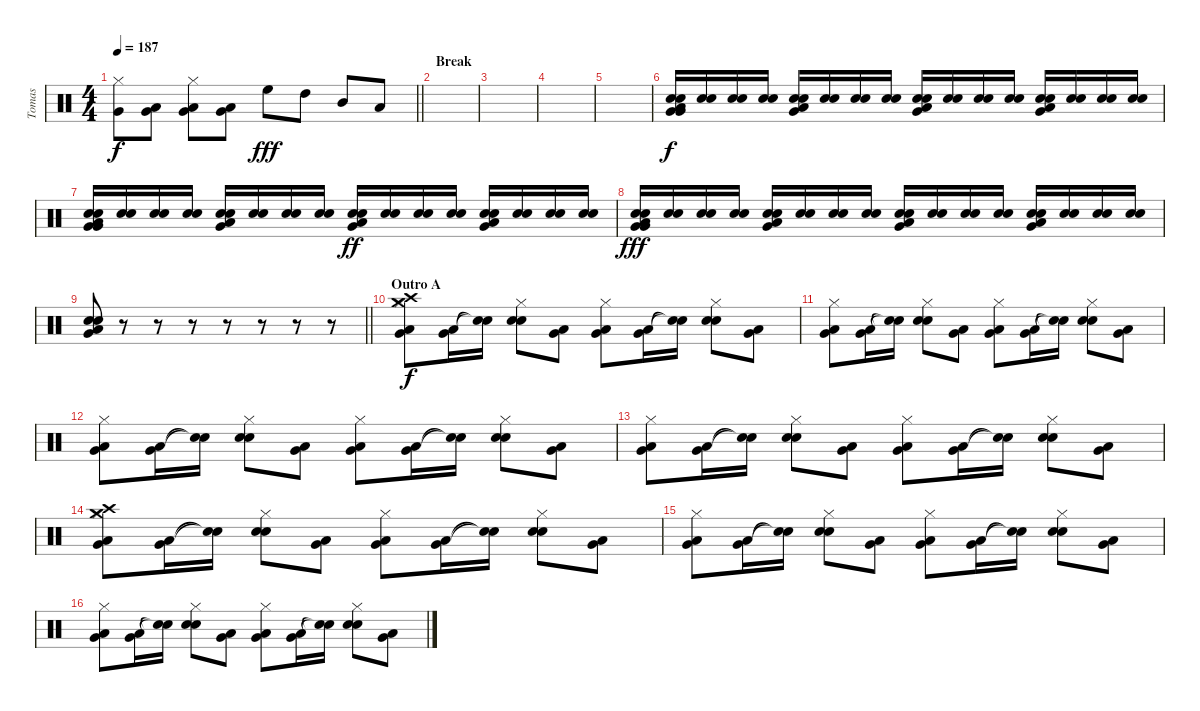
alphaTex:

\track ("Tomas" "Tomas") {instrument percussion}
\staff {score}
\articulation defaults
\ts (4 4)
\tempo 187
\clef neutral
\barLineRight lightlight
\ks c
("Hi-Hat (closed)" "Very Low Tom (hit)"{t}).8{dy f} ("Very Low Tom (hit)" "Low Floor Tom (hit)").8 ("Hi-Hat (closed)" "Very Low Tom (hit)" "Low Floor Tom (hit)").8 ("Very Low Tom (hit)" "Low Floor Tom (hit)").8 "High Floor Tom (hit)".8{dy fff} "High Tom (hit)".8 "Mid Tom (hit)".8 "Low Tom (hit)".8 |
\section ("" "Break")
|
|
|
|
("Very Low Tom (hit)" "Low Floor Tom (hit)" "Snare (hit) 2" "Electric Snare (hit)" "Very Low Tom (hit)").16{dy f} ("Snare (hit) 2" "Electric Snare (hit)").16 ("Snare (hit) 2" "Electric Snare (hit)").16 ("Snare (hit) 2" "Electric Snare (hit)").16 ("Very Low Tom (hit)" "Low Floor Tom (hit)" "Snare (hit) 2" "Electric Snare (hit)").16 ("Snare (hit) 2" "Electric Snare (hit)").16 ("Snare (hit) 2" "Electric Snare (hit)").16 ("Snare (hit) 2" "Electric Snare (hit)").16 ("Very Low Tom (hit)" "Low Floor Tom (hit)" "Snare (hit) 2" "Electric Snare (hit)").16 ("Snare (hit) 2" "Electric Snare (hit)").16 ("Snare (hit) 2" "Electric Snare (hit)").16 ("Snare (hit) 2" "Electric Snare (hit)").16 ("Very Low Tom (hit)" "Low Floor Tom (hit)" "Snare (hit) 2" "Electric Snare (hit)").16 ("Snare (hit) 2" "Electric Snare (hit)").16 ("Snare (hit) 2" "Electric Snare (hit)").16 ("Snare (hit) 2" "Electric Snare (hit)").16 |
("Very Low Tom (hit)" "Low Floor Tom (hit)" "Snare (hit) 2" "Electric Snare (hit)" "Very Low Tom (hit)").16 ("Snare (hit) 2" "Electric Snare (hit)").16 ("Snare (hit) 2" "Electric Snare (hit)").16 ("Snare (hit) 2" "Electric Snare (hit)").16 ("Very Low Tom (hit)" "Low Floor Tom (hit)" "Snare (hit) 2" "Electric Snare (hit)").16 ("Snare (hit) 2" "Electric Snare (hit)").16 ("Snare (hit) 2" "Electric Snare (hit)").16 ("Snare (hit) 2" "Electric Snare (hit)").16 ("Very Low Tom (hit)" "Low Floor Tom (hit)" "Snare (hit) 2" "Electric Snare (hit)").16{dy ff} ("Snare (hit) 2" "Electric Snare (hit)").16 ("Snare (hit) 2" "Electric Snare (hit)").16 ("Snare (hit) 2" "Electric Snare (hit)").16 ("Very Low Tom (hit)" "Low Floor Tom (hit)" "Snare (hit) 2" "Electric Snare (hit)").16 ("Snare (hit) 2" "Electric Snare (hit)").16 ("Snare (hit) 2" "Electric Snare (hit)").16 ("Snare (hit) 2" "Electric Snare (hit)").16 |
("Very Low Tom (hit)" "Low Floor Tom (hit)" "Snare (hit) 2" "Electric Snare (hit)" "Very Low Tom (hit)").16{dy fff} ("Snare (hit) 2" "Electric Snare (hit)").16 ("Snare (hit) 2" "Electric Snare (hit)").16 ("Snare (hit) 2" "Electric Snare (hit)").16 ("Very Low Tom (hit)" "Low Floor Tom (hit)" "Snare (hit) 2" "Electric Snare (hit)").16 ("Snare (hit) 2" "Electric Snare (hit)").16 ("Snare (hit) 2" "Electric Snare (hit)").16 ("Snare (hit) 2" "Electric Snare (hit)").16 ("Very Low Tom (hit)" "Low Floor Tom (hit)" "Snare (hit) 2" "Electric Snare (hit)").16 ("Snare (hit) 2" "Electric Snare (hit)").16 ("Snare (hit) 2" "Electric Snare (hit)").16 ("Snare (hit) 2" "Electric Snare (hit)").16 ("Very Low Tom (hit)" "Low Floor Tom (hit)" "Snare (hit) 2" "Electric Snare (hit)").16 ("Snare (hit) 2" "Electric Snare (hit)").16 ("Snare (hit) 2" "Electric Snare (hit)").16 ("Snare (hit) 2" "Electric Snare (hit)").16 |
\barLineRight lightlight
("Electric Snare (hit)" "Snare (hit) 2" "Very Low Tom (hit)" "Low Floor Tom (hit)").8 r.8 r.8 r.8 r.8 r.8 r.8 r.8 |
\section ("" "Outro A")
("Hi-Hat (closed)" "Crash high (hit)" "Crash medium (hit)" "Very Low Tom (hit)" "Low Floor Tom (hit)").8{dy f} ("Very Low Tom (hit)" "Low Floor Tom (hit)").16 ("Electric Snare (hit)"{t} "Snare (hit) 2"{t}).16 ("Hi-Hat (closed)" "Snare (hit) 2" "Electric Snare (hit)").8 ("Very Low Tom (hit)" "Low Floor Tom (hit)").8 ("Hi-Hat (closed)" "Very Low Tom (hit)" "Low Floor Tom (hit)").8 ("Very Low Tom (hit)" "Low Floor Tom (hit)").16 ("Electric Snare (hit)"{t} "Snare (hit) 2"{t}).16 ("Hi-Hat (closed)" "Snare (hit) 2" "Electric Snare (hit)").8 ("Very Low Tom (hit)" "Low Floor Tom (hit)").8 |
("Hi-Hat (closed)" "Very Low Tom (hit)" "Low Floor Tom (hit)").8 ("Very Low Tom (hit)" "Low Floor Tom (hit)").16 ("Electric Snare (hit)"{t} "Snare (hit) 2"{t}).16 ("Hi-Hat (closed)" "Snare (hit) 2" "Electric Snare (hit)").8 ("Very Low Tom (hit)" "Low Floor Tom (hit)").8 ("Hi-Hat (closed)" "Very Low Tom (hit)" "Low Floor Tom (hit)").8 ("Very Low Tom (hit)" "Low Floor Tom (hit)").16 ("Electric Snare (hit)"{t} "Snare (hit) 2"{t}).16 ("Hi-Hat (closed)" "Snare (hit) 2" "Electric Snare (hit)").8 ("Very Low Tom (hit)" "Low Floor Tom (hit)").8 |
("Hi-Hat (closed)" "Very Low Tom (hit)" "Low Floor Tom (hit)").8 ("Very Low Tom (hit)" "Low Floor Tom (hit)").16 ("Electric Snare (hit)"{t} "Snare (hit) 2"{t}).16 ("Hi-Hat (closed)" "Snare (hit) 2" "Electric Snare (hit)").8 ("Very Low Tom (hit)" "Low Floor Tom (hit)").8 ("Hi-Hat (closed)" "Very Low Tom (hit)" "Low Floor Tom (hit)").8 ("Very Low Tom (hit)" "Low Floor Tom (hit)").16 ("Electric Snare (hit)"{t} "Snare (hit) 2"{t}).16 ("Hi-Hat (closed)" "Snare (hit) 2" "Electric Snare (hit)").8 ("Very Low Tom (hit)" "Low Floor Tom (hit)").8 |
("Hi-Hat (closed)" "Very Low Tom (hit)" "Low Floor Tom (hit)").8 ("Very Low Tom (hit)" "Low Floor Tom (hit)").16 ("Electric Snare (hit)"{t} "Snare (hit) 2"{t}).16 ("Hi-Hat (closed)" "Snare (hit) 2" "Electric Snare (hit)").8 ("Very Low Tom (hit)" "Low Floor Tom (hit)").8 ("Hi-Hat (closed)" "Very Low Tom (hit)" "Low Floor Tom (hit)").8 ("Very Low Tom (hit)" "Low Floor Tom (hit)").16 ("Electric Snare (hit)"{t} "Snare (hit) 2"{t}).16 ("Hi-Hat (closed)" "Snare (hit) 2" "Electric Snare (hit)").8 ("Very Low Tom (hit)" "Low Floor Tom (hit)").8 |
("Hi-Hat (closed)" "Crash high (hit)" "Very Low Tom (hit)" "Low Floor Tom (hit)" "Crash medium (hit)").8 ("Very Low Tom (hit)" "Low Floor Tom (hit)").16 ("Electric Snare (hit)"{t} "Snare (hit) 2"{t}).16 ("Hi-Hat (closed)" "Snare (hit) 2" "Electric Snare (hit)").8 ("Very Low Tom (hit)" "Low Floor Tom (hit)").8 ("Hi-Hat (closed)" "Very Low Tom (hit)" "Low Floor Tom (hit)").8 ("Very Low Tom (hit)" "Low Floor Tom (hit)").16 ("Electric Snare (hit)"{t} "Snare (hit) 2"{t}).16 ("Hi-Hat (closed)" "Snare (hit) 2" "Electric Snare (hit)").8 ("Very Low Tom (hit)" "Low Floor Tom (hit)").8 |
("Hi-Hat (closed)" "Very Low Tom (hit)" "Low Floor Tom (hit)").8 ("Very Low Tom (hit)" "Low Floor Tom (hit)").16 ("Electric Snare (hit)"{t} "Snare (hit) 2"{t}).16 ("Hi-Hat (closed)" "Snare (hit) 2" "Electric Snare (hit)").8 ("Very Low Tom (hit)" "Low Floor Tom (hit)").8 ("Hi-Hat (closed)" "Very Low Tom (hit)" "Low Floor Tom (hit)").8 ("Very Low Tom (hit)" "Low Floor Tom (hit)").16 ("Electric Snare (hit)"{t} "Snare (hit) 2"{t}).16 ("Hi-Hat (closed)" "Snare (hit) 2" "Electric Snare (hit)").8 ("Very Low Tom (hit)" "Low Floor Tom (hit)").8 |
("Hi-Hat (closed)" "Very Low Tom (hit)" "Low Floor Tom (hit)").8 ("Very Low Tom (hit)" "Low Floor Tom (hit)").16 ("Electric Snare (hit)"{t} "Snare (hit) 2"{t}).16 ("Hi-Hat (closed)" "Snare (hit) 2" "Electric Snare (hit)").8 ("Very Low Tom (hit)" "Low Floor Tom (hit)").8 ("Hi-Hat (closed)" "Very Low Tom (hit)" "Low Floor Tom (hit)").8 ("Very Low Tom (hit)" "Low Floor Tom (hit)").16 ("Electric Snare (hit)"{t} "Snare (hit) 2"{t}).16 ("Hi-Hat (closed)" "Snare (hit) 2" "Electric Snare (hit)").8 ("Very Low Tom (hit)" "Low Floor Tom (hit)").8
